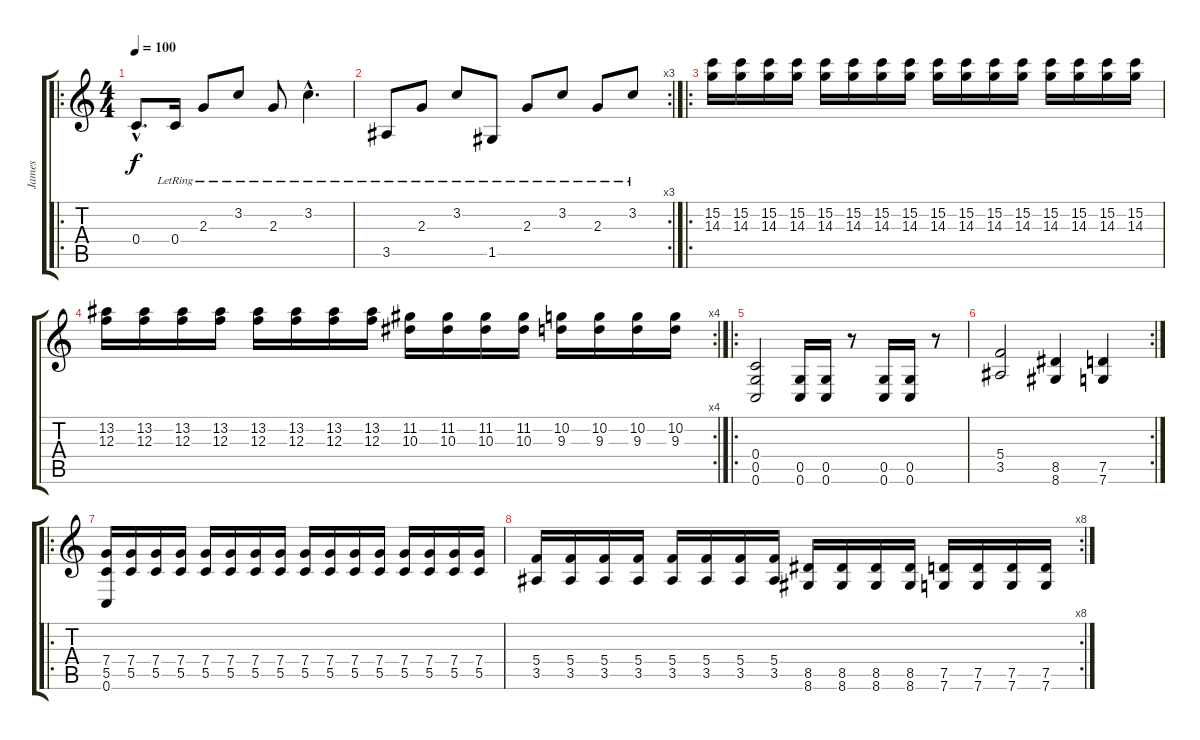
\track ("James" "James") {instrument distortionguitar}
\staff {score tabs}
\tuning (D4 A3 F3 C3 G2 C2) {hide}
\ro
\ts (4 4)
\tempo 100
\clef g2
\ks c
0.4{hac}.8{d dy f instrument electricguitarclean} 0.4{lr}.16 2.3{lr}.8 3.2{lr}.8 2.3{lr}.8 3.2{hac lr}.4{d} |
\rc 3
3.5{lr}.8{instrument electricguitarclean} 2.3{lr}.8 3.2{lr}.8 1.5{lr}.8 2.3{lr}.8 3.2{lr}.8 2.3{lr}.8 3.2{lr}.8 |
\ro
(15.2 14.3).16{instrument distortionguitar} (15.2 14.3).16 (15.2 14.3).16 (15.2 14.3).16 (15.2 14.3).16 (15.2 14.3).16 (15.2 14.3).16 (15.2 14.3).16 (15.2 14.3).16 (15.2 14.3).16 (15.2 14.3).16 (15.2 14.3).16 (15.2 14.3).16 (15.2 14.3).16 (15.2 14.3).16 (15.2 14.3).16 |
\rc 4
(13.2 12.3).16 (13.2 12.3).16 (13.2 12.3).16 (13.2 12.3).16 (13.2 12.3).16 (13.2 12.3).16 (13.2 12.3).16 (13.2 12.3).16 (11.2 10.3).16 (11.2 10.3).16 (11.2 10.3).16 (11.2 10.3).16 (10.2 9.3).16 (10.2 9.3).16 (10.2 9.3).16 (10.2 9.3).16 |
\ro
(0.4 0.5 0.6).2 (0.5 0.6).16 (0.5 0.6).16 r.8 (0.5 0.6).16 (0.5 0.6).16 r.8 |
\rc 2
(5.4 3.5).2 (8.5 8.6).4 (7.5 7.6).4 |
\ro
(7.4 5.5 0.6).16 (7.4 5.5).16 (7.4 5.5).16 (7.4 5.5).16 (7.4 5.5).16 (7.4 5.5).16 (7.4 5.5).16 (7.4 5.5).16 (7.4 5.5).16 (7.4 5.5).16 (7.4 5.5).16 (7.4 5.5).16 (7.4 5.5).16 (7.4 5.5).16 (7.4 5.5).16 (7.4 5.5).16 |
\rc 8
(5.4 3.5).16 (5.4 3.5).16 (5.4 3.5).16 (5.4 3.5).16 (5.4 3.5).16 (5.4 3.5).16 (5.4 3.5).16 (5.4 3.5).16 (8.5 8.6).16 (8.5 8.6).16 (8.5 8.6).16 (8.5 8.6).16 (7.5 7.6).16 (7.5 7.6).16 (7.5 7.6).16 (7.5 7.6).16
